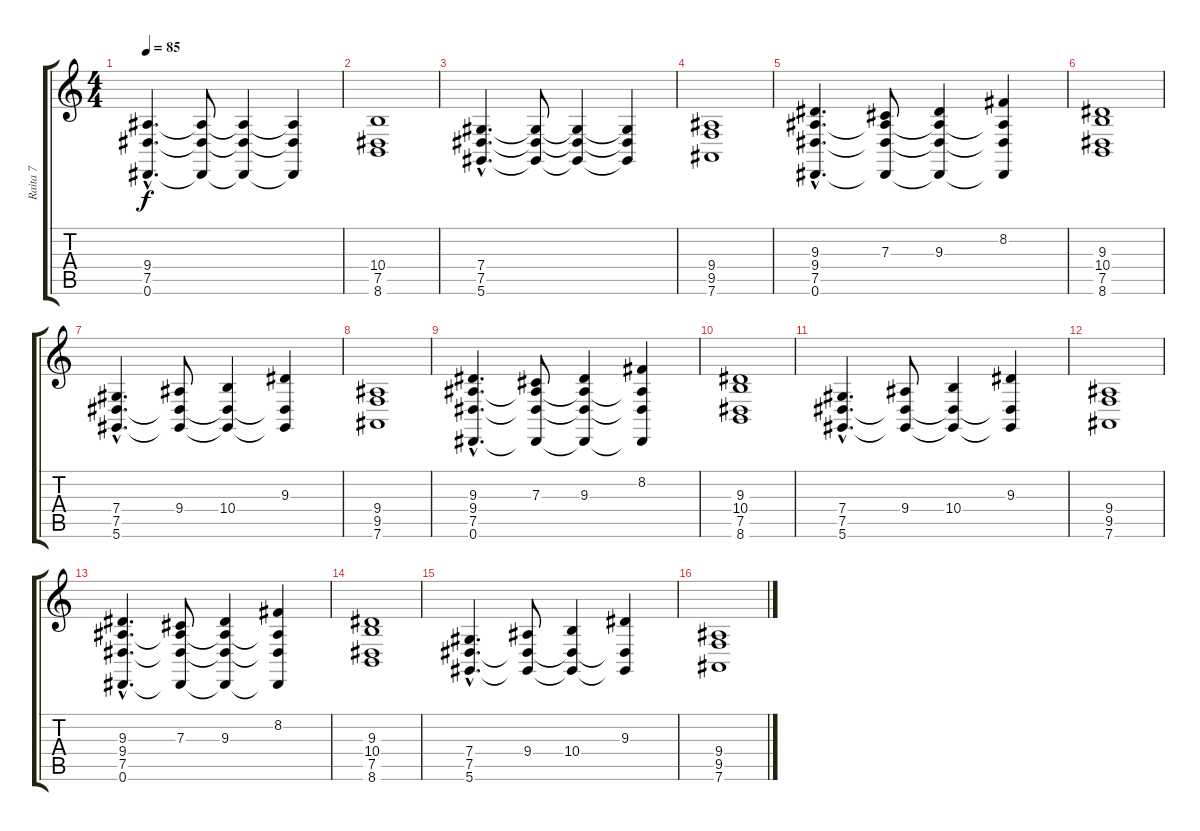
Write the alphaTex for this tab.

\track ("Raita 7" "Raita 7") {instrument frenchhorn}
\staff {score tabs}
\tuning (Eb4 Bb3 Gb3 Db3 Ab2 Eb2) {hide}
\ts (4 4)
\tempo 85
\clef g2
\ks c
(9.4{hac} 7.5{hac} 0.6{hac}).4{d dy f} (9.4{t} 7.5{t} 0.6{t}).8 (9.4{t} 7.5{t} 0.6{t}).4 (9.4{t} 7.5{t} 0.6{t}).4 |
(10.4 7.5 8.6).1 |
(7.4{hac} 7.5{hac} 5.6{hac}).4{d} (7.4{t} 7.5{t} 5.6{t}).8 (7.4{t} 7.5{t} 5.6{t}).4 (7.4{t} 7.5{t} 5.6{t}).4 |
(9.4 9.5 7.6).1 |
(9.3{hac} 9.4{hac} 7.5{hac} 0.6{hac}).4{d} (7.3 9.4{t} 7.5{t} 0.6{t}).8 (9.3 9.4{t} 7.5{t} 0.6{t}).4 (8.2 9.4{t} 7.5{t} 0.6{t}).4 |
(9.3 10.4 7.5 8.6).1 |
(7.4{hac} 7.5{hac} 5.6{hac}).4{d} (9.4 7.5{t} 5.6{t}).8 (10.4 7.5{t} 5.6{t}).4 (9.3 7.5{t} 5.6{t}).4 |
(9.4 9.5 7.6).1 |
(9.3{hac} 9.4{hac} 7.5{hac} 0.6{hac}).4{d} (7.3 9.4{t} 7.5{t} 0.6{t}).8 (9.3 9.4{t} 7.5{t} 0.6{t}).4 (8.2 9.4{t} 7.5{t} 0.6{t}).4 |
(9.3 10.4 7.5 8.6).1 |
(7.4{hac} 7.5{hac} 5.6{hac}).4{d} (9.4 7.5{t} 5.6{t}).8 (10.4 7.5{t} 5.6{t}).4 (9.3 7.5{t} 5.6{t}).4 |
(9.4 9.5 7.6).1 |
(9.3{hac} 9.4{hac} 7.5{hac} 0.6{hac}).4{d} (7.3 9.4{t} 7.5{t} 0.6{t}).8 (9.3 9.4{t} 7.5{t} 0.6{t}).4 (8.2 9.4{t} 7.5{t} 0.6{t}).4 |
(9.3 10.4 7.5 8.6).1 |
(7.4{hac} 7.5{hac} 5.6{hac}).4{d} (9.4 7.5{t} 5.6{t}).8 (10.4 7.5{t} 5.6{t}).4 (9.3 7.5{t} 5.6{t}).4 |
(9.4 9.5 7.6).1
